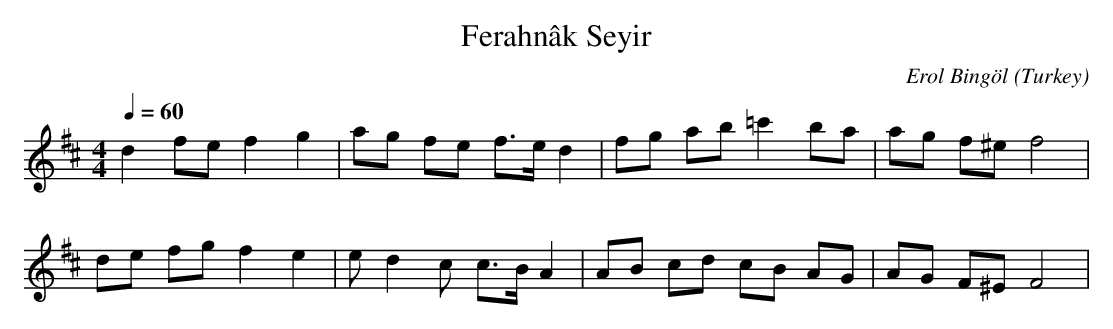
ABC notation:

X:1
T: Ferahnâk Seyir
C: Erol Bingöl
O: Turkey
M: 4/4
L: 1/16
K: C ^f ^c
Q: 1/4=60
d4 f2e2 f4 g4  | a2g2 f2e2 f3e d4  | \
w:   |   |
f2g2 a2b2 =c'4 b2a2  | a2g2 f2^e2 f8  |
w:   |   |
d2e2 f2g2 f4 e4  | e2d4c2 c3B A4  | A2B2 c2d2 c2B2 A2G2  | \
w:   |   |   |
A2G2 F2^E2 F8  |
w:   |
|
